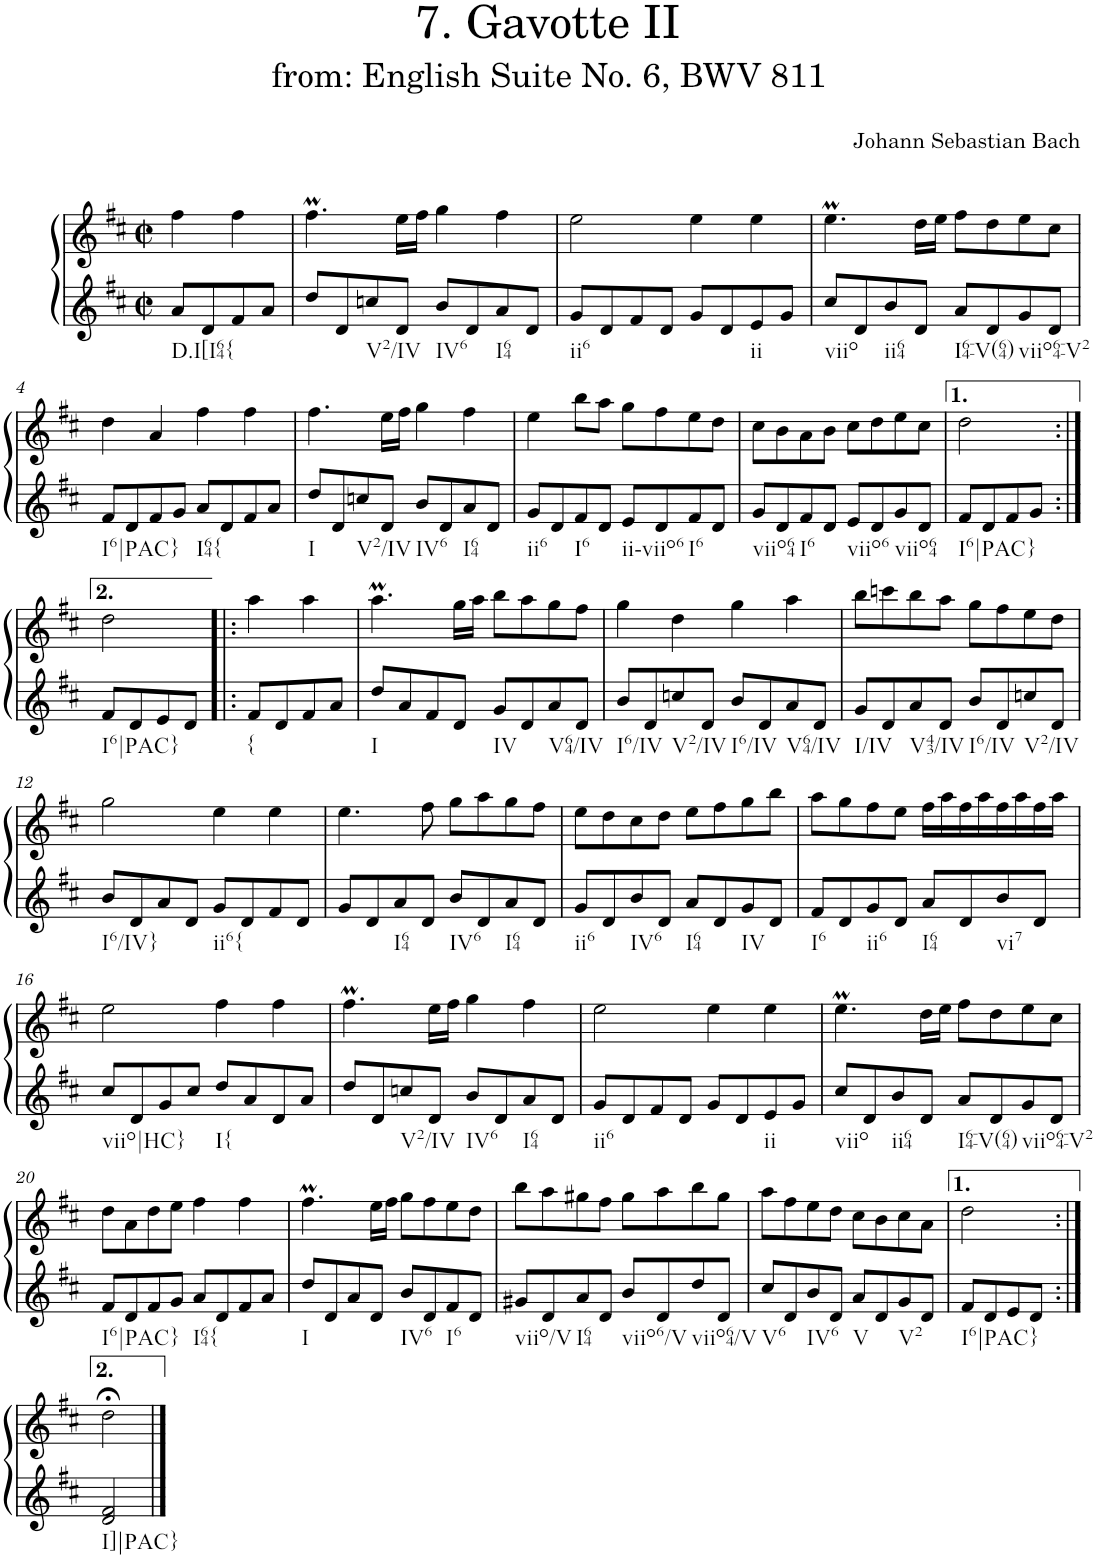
**kern	**kern
*part1	*part1
*staff2	*staff1
*I"Piano	*
*I'Pno.	*
*clefG2	*clefG2
*k[f#c#]	*k[f#c#]
*D:	*D:
*M2/2	*M2/2
*met(c|)	*met(c|)
=	=
!LO:TX:b:t=D.I[I64{	!
8a/L	4ff#\
8d/	.
8f#/	4ff#\
8a/J	.
=1	=1
8dd/L	4.ff#m\
8d/	.
!LO:TX:b:t=V2/IV	!
8ccn/	.
8d/J	16ee\LL
.	16ff#\JJ
!LO:TX:b:t=IV6	!
8b/L	4gg\
8d/	.
!LO:TX:b:t=I64	!
8a/	4ff#\
8d/J	.
=2	=2
!LO:TX:b:t=ii6	!
8g/L	2ee\
8d/	.
8f#/	.
8d/J	.
8g/L	4ee\
8d/	.
!LO:TX:b:t=ii	!
8e/	4ee\
8g/J	.
=3	=3
!LO:TX:b:t=viio	!
8cc#/L	4.eeM\
8d/	.
!LO:TX:b:t=ii64	!
8b/	.
8d/J	16dd\LL
.	16ee\JJ
!LO:TX:b:t=I64-V(64)	!
8a/L	8ff#\L
8d/	8dd\
!LO:TX:b:t=viio64-V2	!
8g/	8ee\
8d/J	8cc#\J
!!LO:LB:g=z
=4	=4
!LO:TX:b:t=I6|PAC}	!
8f#/L	4dd\
8d/	.
8f#/	4a/
8g/J	.
!LO:TX:b:t=I64{	!
8a/L	4ff#\
8d/	.
8f#/	4ff#\
8a/J	.
=5	=5
!LO:TX:b:t=I	!
8dd/L	4.ff#\
8d/	.
!LO:TX:b:t=V2/IV	!
8ccn/	.
8d/J	16ee\LL
.	16ff#\JJ
!LO:TX:b:t=IV6	!
8b/L	4gg\
8d/	.
!LO:TX:b:t=I64	!
8a/	4ff#\
8d/J	.
=6	=6
!LO:TX:b:t=ii6	!
8g/L	4ee\
8d/	.
!LO:TX:b:t=I6	!
8f#/	8bb\L
8d/J	8aa\J
!LO:TX:b:t=ii-viio6	!
8e/L	8gg\L
8d/	8ff#\
!LO:TX:b:t=I6	!
8f#/	8ee\
8d/J	8dd\J
=7	=7
!LO:TX:b:t=viio64	!
8g/L	8cc#\L
8d/	8b\
!LO:TX:b:t=I6	!
8f#/	8a\
8d/J	8b\J
!LO:TX:b:t=viio6	!
8e/L	8cc#\L
8d/	8dd\
!LO:TX:b:t=viio64	!
8g/	8ee\
8d/J	8cc#\J
=8	=8
!LO:TX:b:t=I6|PAC}	!
8f#/L	2dd\
8d/	.
8f#/	.
8g/J	.
!!LO:LB:g=z
=8X1:|!	=8X1:|!
!LO:TX:b:t=I6|PAC}	!
8f#/L	2dd\
8d/	.
8e/	.
8d/J	.
=8X2!|:	=8X2!|:
!LO:TX:b:t={	!
8f#/L	4aa\
8d/	.
8f#/	4aa\
8a/J	.
=9	=9
!LO:TX:b:t=I	!
8dd/L	4.aaM\
8a/	.
8f#/	.
8d/J	16gg\LL
.	16aa\JJ
!LO:TX:b:t=IV	!
8g/L	8bb\L
8d/	8aa\
!LO:TX:b:t=V64/IV	!
8a/	8gg\
8d/J	8ff#\J
=10	=10
!LO:TX:b:t=I6/IV	!
8b/L	4gg\
8d/	.
!LO:TX:b:t=V2/IV	!
8ccn/	4dd\
8d/J	.
!LO:TX:b:t=I6/IV	!
8b/L	4gg\
8d/	.
!LO:TX:b:t=V64/IV	!
8a/	4aa\
8d/J	.
=11	=11
!LO:TX:b:t=I/IV	!
8g/L	8bb\L
8d/	8cccn\
!LO:TX:b:t=V43/IV	!
8a/	8bb\
8d/J	8aa\J
!LO:TX:b:t=I6/IV	!
8b/L	8gg\L
8d/	8ff#\
!LO:TX:b:t=V2/IV	!
8ccn/	8ee\
8d/J	8dd\J
!!LO:LB:g=z
=12	=12
!LO:TX:b:t=I6/IV}	!
8b/L	2gg\
8d/	.
8a/	.
8d/J	.
!LO:TX:b:t=ii6{	!
8g/L	4ee\
8d/	.
8f#/	4ee\
8d/J	.
=13	=13
8g/L	4.ee\
8d/	.
!LO:TX:b:t=I64	!
8a/	.
8d/J	8ff#\
!LO:TX:b:t=IV6	!
8b/L	8gg\L
8d/	8aa\
!LO:TX:b:t=I64	!
8a/	8gg\
8d/J	8ff#\J
=14	=14
!LO:TX:b:t=ii6	!
8g/L	8ee\L
8d/	8dd\
!LO:TX:b:t=IV6	!
8b/	8cc#\
8d/J	8dd\J
!LO:TX:b:t=I64	!
8a/L	8ee\L
8d/	8ff#\
!LO:TX:b:t=IV	!
8g/	8gg\
8d/J	8bb\J
=15	=15
!LO:TX:b:t=I6	!
8f#/L	8aa\L
8d/	8gg\
!LO:TX:b:t=ii6	!
8g/	8ff#\
8d/J	8ee\J
!LO:TX:b:t=I64	!
8a/L	16ff#\LL
.	16aa\
8d/	16ff#\
.	16aa\
!LO:TX:b:t=vi7	!
8b/	16ff#\
.	16aa\
8d/J	16ff#\
.	16aa\JJ
!!LO:LB:g=z
=16	=16
!LO:TX:b:t=viio|HC}	!
8cc#/L	2ee\
8d/	.
8g/	.
8cc#/J	.
!LO:TX:b:t=I{	!
8dd/L	4ff#\
8a/	.
8d/	4ff#\
8a/J	.
=17	=17
8dd/L	4.ff#m\
8d/	.
!LO:TX:b:t=V2/IV	!
8ccn/	.
8d/J	16ee\LL
.	16ff#\JJ
!LO:TX:b:t=IV6	!
8b/L	4gg\
8d/	.
!LO:TX:b:t=I64	!
8a/	4ff#\
8d/J	.
=18	=18
!LO:TX:b:t=ii6	!
8g/L	2ee\
8d/	.
8f#/	.
8d/J	.
8g/L	4ee\
8d/	.
!LO:TX:b:t=ii	!
8e/	4ee\
8g/J	.
=19	=19
!LO:TX:b:t=viio	!
8cc#/L	4.eeM\
8d/	.
!LO:TX:b:t=ii64	!
8b/	.
8d/J	16dd\LL
.	16ee\JJ
!LO:TX:b:t=I64-V(64)	!
8a/L	8ff#\L
8d/	8dd\
!LO:TX:b:t=viio64-V2	!
8g/	8ee\
8d/J	8cc#\J
!!LO:LB:g=z
=20	=20
!LO:TX:b:t=I6|PAC}	!
8f#/L	8dd\L
8d/	8a\
8f#/	8dd\
8g/J	8ee\J
!LO:TX:b:t=I64{	!
8a/L	4ff#\
8d/	.
8f#/	4ff#\
8a/J	.
=21	=21
!LO:TX:b:t=I	!
8dd/L	4.ff#m\
8d/	.
8a/	.
8d/J	16ee\LL
.	16ff#\JJ
!LO:TX:b:t=IV6	!
8b/L	8gg\L
8d/	8ff#\
!LO:TX:b:t=I6	!
8f#/	8ee\
8d/J	8dd\J
=22	=22
!LO:TX:b:t=viio/V	!
8g#X/L	8bb\L
8d/	8aa\
!LO:TX:b:t=I64	!
8a/	8gg#X\
8d/J	8ff#\J
!LO:TX:b:t=viio6/V	!
8b/L	8gg#\L
8d/	8aa\
!LO:TX:b:t=viio64/V	!
8dd/	8bb\
8d/J	8gg#\J
=23	=23
!LO:TX:b:t=V6	!
8cc#/L	8aa\L
8d/	8ff#\
!LO:TX:b:t=IV6	!
8b/	8ee\
8d/J	8dd\J
!LO:TX:b:t=V	!
8a/L	8cc#\L
8d/	8b\
!LO:TX:b:t=V2	!
8g/	8cc#\
8d/J	8a\J
=24	=24
!LO:TX:b:t=I6|PAC}	!
8f#/L	2dd\
8d/	.
8e/	.
8d/J	.
!!LO:LB:g=z
=24X3:|!	=24X3:|!
!LO:TX:b:t=I]|PAC}	!
2d/ 2f#/	2dd;<\
==	==
*-	*-
